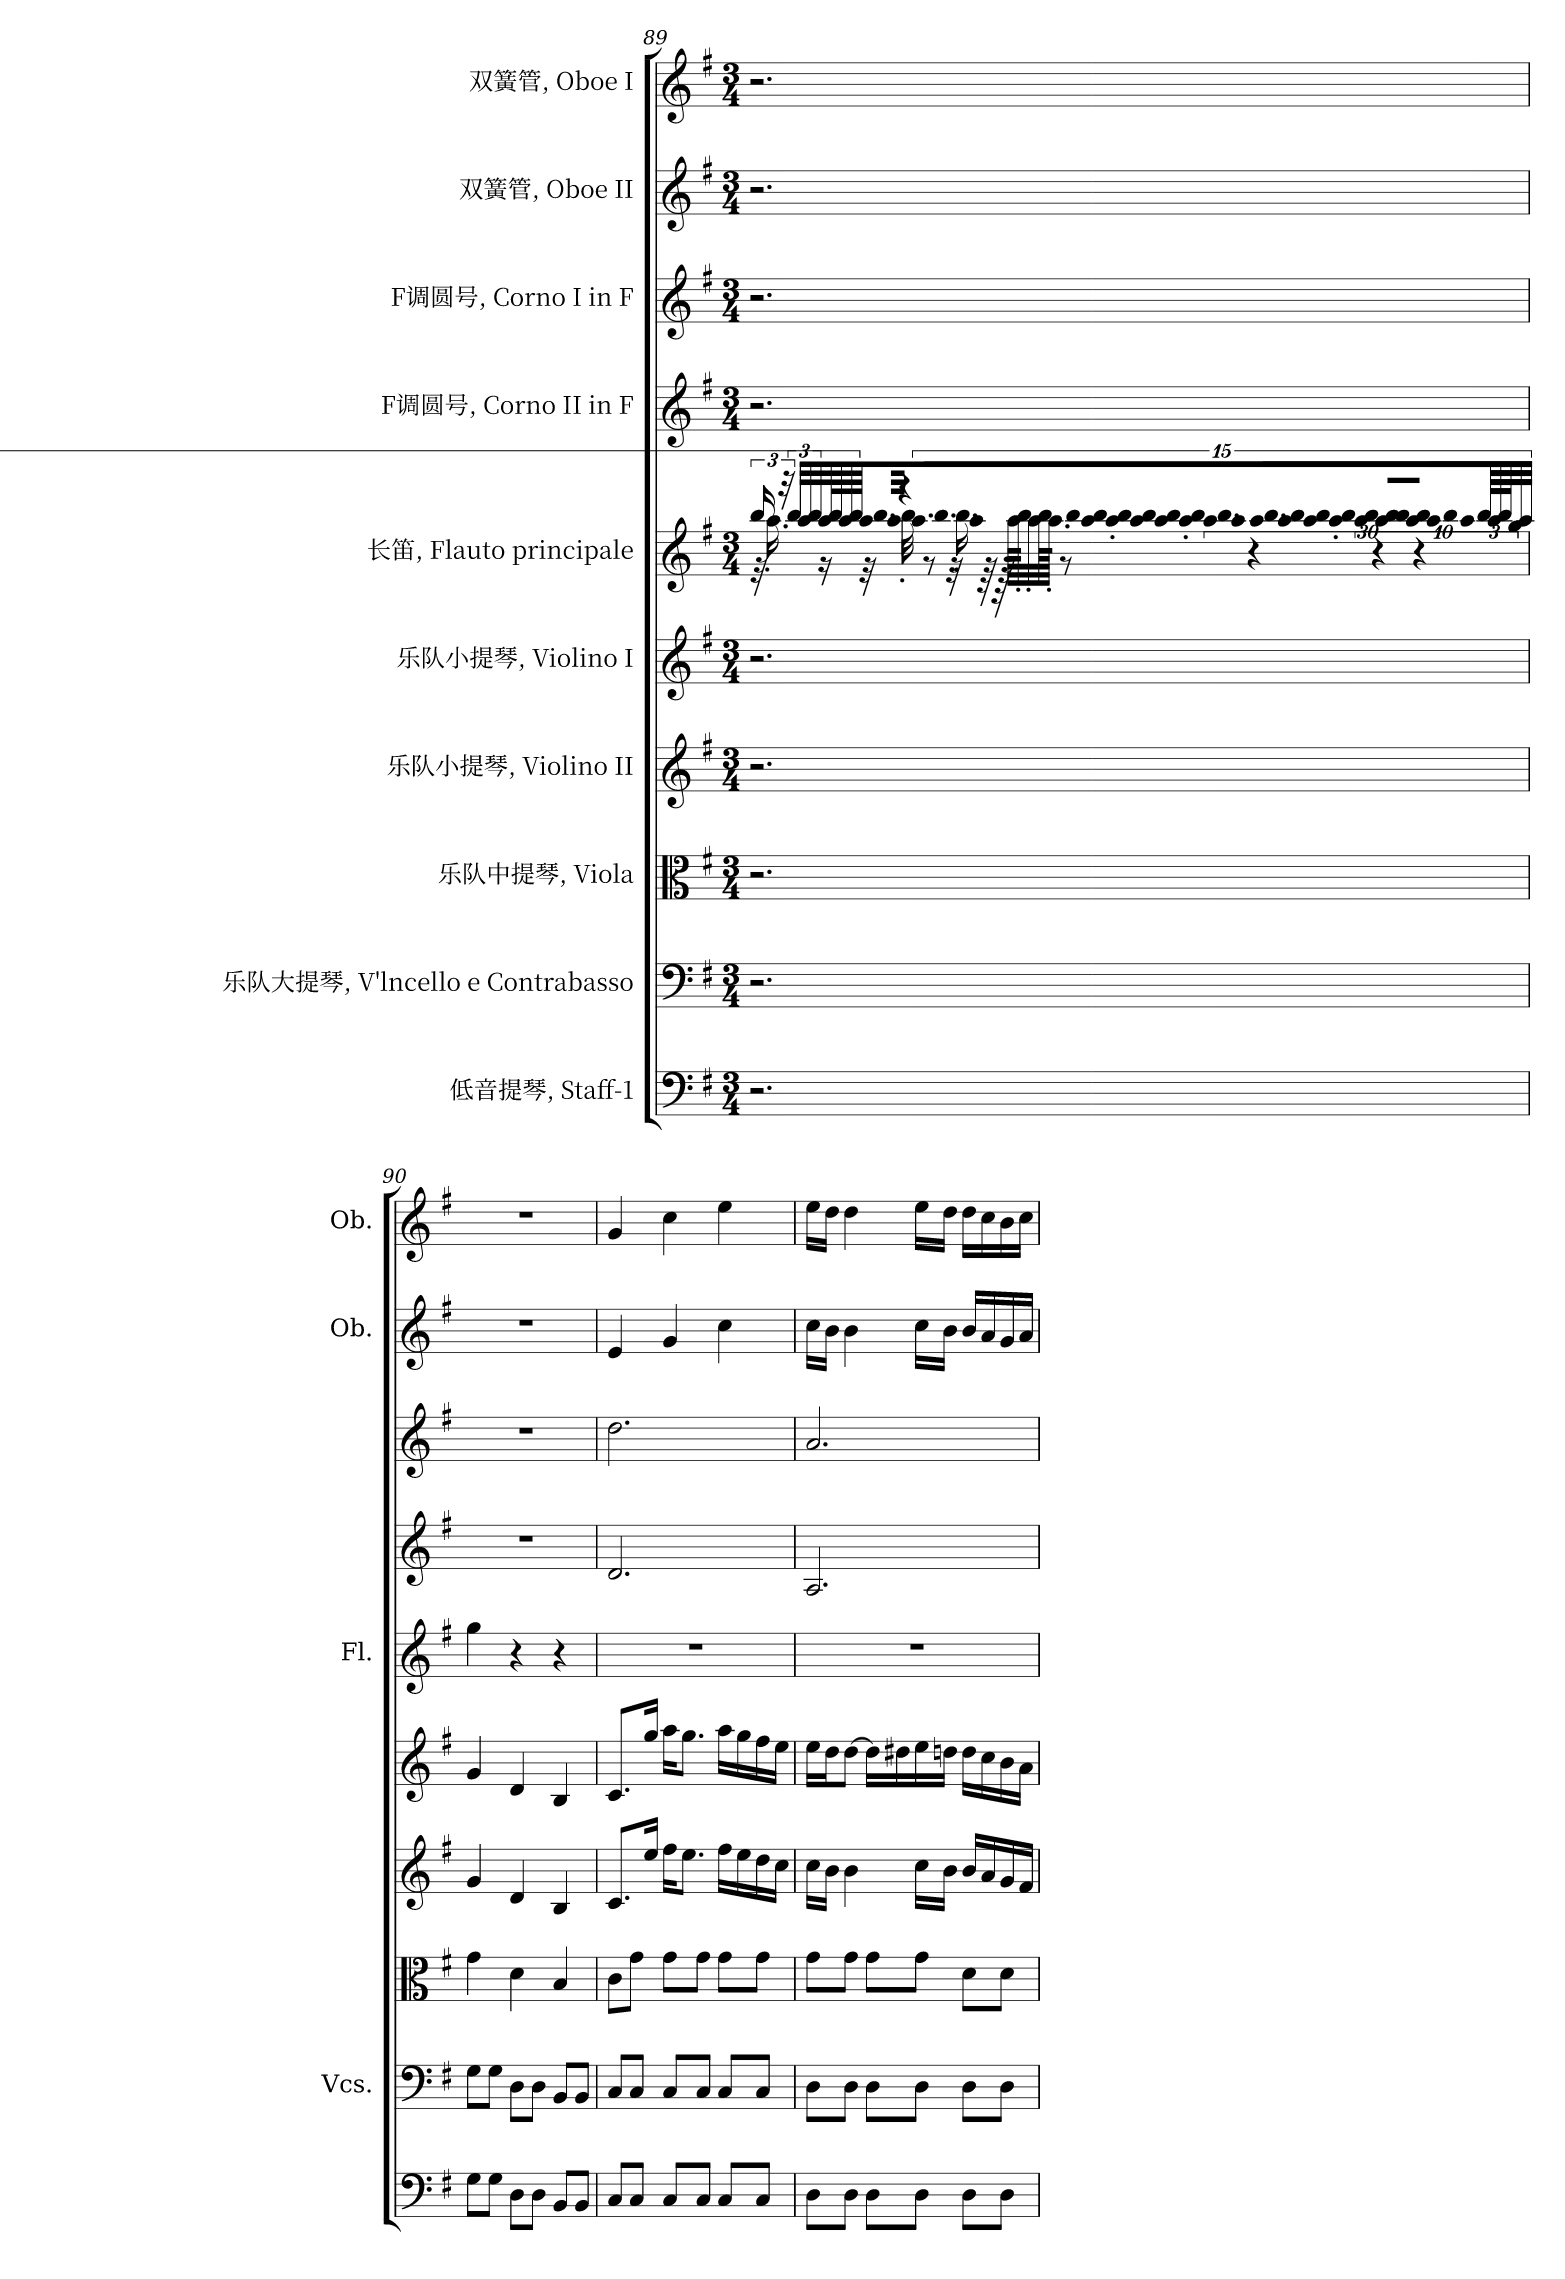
**kern	**kern	**kern	**kern	**kern	**kern	**kern	**kern	**kern	**kern
*part10	*part9	*part8	*part7	*part6	*part5	*part4	*part3	*part2	*part1
*staff10	*staff9	*staff8	*staff7	*staff6	*staff5	*staff4	*staff3	*staff2	*staff1
*I"低音提琴, Staff-1	*I"乐队大提琴, V'lncello e Contrabasso	*I"乐队中提琴, Viola	*I"乐队小提琴, Violino II	*I"乐队小提琴, Violino I	*I"长笛, Flauto principale	*I"F调圆号, Corno II in F	*I"F调圆号, Corno I in F	*I"双簧管, Oboe II	*I"双簧管, Oboe I
*	*I'Vcs.	*	*	*	*I'Fl.	*	*	*I'Ob.	*I'Ob.
!!LO:PB:g=z
*clefF4	*clefF4	*clefC3	*clefG2	*clefG2	*clefG2	*clefG2	*clefG2	*clefG2	*clefG2
*ITrd7c12	*	*	*	*	*	*ITrd4c7	*ITrd4c7	*	*
*k[f#]	*k[f#]	*k[f#]	*k[f#]	*k[f#]	*k[f#]	*k[]	*k[]	*k[f#]	*k[f#]
*M3/4	*M3/4	*M3/4	*M3/4	*M3/4	*M3/4	*M3/4	*M3/4	*M3/4	*M3/4
*MM40	*MM40	*MM40	*MM40	*MM40	*MM40	*MM40	*MM40	*MM40	*MM40
=89	=89	=89	=89	=89	=89	=89	=89	=89	=89
*	*	*	*	*	*^	*	*	*	*
2.r	2.r	2.r	2.r	2.r	24bb/	32r	2.r	2.r	2.r	2.r
.	.	.	.	.	.	16.aa'\	.	.	.	.
.	.	.	.	.	48r	.	.	.	.	.
.	.	.	.	.	48bb/LLL	.	.	.	.	.
.	.	.	.	.	48aa/	.	.	.	.	.
.	.	.	.	.	48bb/	.	.	.	.	.
.	.	.	.	.	64aa/L	16r	.	.	.	.
.	.	.	.	.	64bb/	.	.	.	.	.
.	.	.	.	.	64aa/	.	.	.	.	.
.	.	.	.	.	64bb/	.	.	.	.	.
!	!	!	!	!	!LO:N:vis=256.	!	!	!	!	!
.	.	.	.	.	1920%17aa/L	32r	.	.	.	.
!	!	!	!	!	!LO:N:vis=256.	!	!	!	!	!
.	.	.	.	.	1920%17bb/	.	.	.	.	.
!	!	!	!	!	!LO:N:vis=256.	!	!	!	!	!
.	.	.	.	.	1920%17aa/JJJJJ	.	.	.	.	.
!	!	!	!	!	!LO:N:vis=64	!	!	!	!	!
.	.	.	.	.	960%17r	.	.	.	.	.
.	.	.	.	.	.	32bb'\	.	.	.	.
.	.	.	.	.	1920ryy	.	.	.	.	.
!	!	!	!	!	!LO:N:vis=256.	!	!	!	!	!
.	.	.	.	.	1920%17aa/LLLLL	.	.	.	.	.
!	!	!	!	!	!LO:N:vis=256.	!	!	!	!	!
.	.	.	.	.	1920%17bb/	.	.	.	.	.
.	.	.	.	.	128aa/J	8r	.	.	.	.
.	.	.	.	.	64bb/	.	.	.	.	.
.	.	.	.	.	128aa/L	.	.	.	.	.
.	.	.	.	.	128bb/J	.	.	.	.	.
.	.	.	.	.	64aa'/	.	.	.	.	.
.	.	.	.	.	128bb/L	.	.	.	.	.
.	.	.	.	.	128aa/J	.	.	.	.	.
.	.	.	.	.	64bb/	.	.	.	.	.
.	.	.	.	.	128aa/L	.	.	.	.	.
.	.	.	.	.	128bb/J	.	.	.	.	.
.	.	.	.	.	64aa'/	.	.	.	.	.
.	.	.	.	.	128bb/L	.	.	.	.	.
!	!	!	!	!	!LO:N:vis=256.	!	!	!	!	!
.	.	.	.	.	1920%17aa/	32r	.	.	.	.
!	!	!	!	!	!LO:N:vis=256.	!	!	!	!	!
.	.	.	.	.	1920%17bb/J	.	.	.	.	.
!	!	!	!	!	!LO:N:vis=256%9	!	!	!	!	!
.	.	.	.	.	960%17aa/JJJJ	.	.	.	.	.
.	.	.	.	.	.	16.bb'\	.	.	.	.
.	.	.	.	.	1920ryy	.	.	.	.	.
!	!	!	!	!	!LO:N:vis=128	!	!	!	!	!
.	.	.	.	.	1920%17r	.	.	.	.	.
!	!	!	!	!	!LO:N:vis=256.	!	!	!	!	!
.	.	.	.	.	1920%17aa/LLLLL	.	.	.	.	.
!	!	!	!	!	!LO:N:vis=256.	!	!	!	!	!
.	.	.	.	.	1920%17bb/	.	.	.	.	.
.	.	.	.	.	128aa/J	.	.	.	.	.
.	.	.	.	.	64bb/	.	.	.	.	.
.	.	.	.	.	128aa/L	.	.	.	.	.
.	.	.	.	.	128bb/J	.	.	.	.	.
.	.	.	.	.	64aa'/	.	.	.	.	.
.	.	.	.	.	128bb/K	.	.	.	.	.
!	!	!	!	!	!LO:N:vis=64	!	!	!	!	!
.	.	.	.	.	640%9aa/	64r	.	.	.	.
!	!	!	!	!	!LO:N:vis=64	!	!	!	!	!
.	.	.	.	.	640%9bb/JJJJ	.	.	.	.	.
.	.	.	.	.	.	128r	.	.	.	.
.	.	.	.	.	.	128aa\KKLLL	.	.	.	.
!	!	!	!	!	!LO:N:vis=64	!	!	!	!	!
.	.	.	.	.	640%9r	.	.	.	.	.
.	.	.	.	.	.	32bb'\	.	.	.	.
!	!	!	!	!	!LO:N:vis=64	!	!	!	!	!
.	.	.	.	.	640%9aa/LLLL	.	.	.	.	.
!	!	!	!	!	!LO:N:vis=64	!	!	!	!	!
.	.	.	.	.	640%9bb/	.	.	.	.	.
.	.	.	.	.	.	32aa'\	.	.	.	.
!	!	!	!	!	!LO:N:vis=64	!	!	!	!	!
.	.	.	.	.	640%9bb/	.	.	.	.	.
!	!	!	!	!	!LO:N:vis=64	!	!	!	!	!
.	.	.	.	.	640%9aa/JJJJ	.	.	.	.	.
.	.	.	.	.	.	128bb\KL	.	.	.	.
!	!	!	!	!	!LO:N:vis=64	!	!	!	!	!
.	.	.	.	.	640%9r	.	.	.	.	.
.	.	.	.	.	.	64.aa'\JJJJ	.	.	.	.
!	!	!	!	!	!LO:N:vis=64	!	!	!	!	!
.	.	.	.	.	640%9bb/LLLL	.	.	.	.	.
.	.	.	.	.	.	8r	.	.	.	.
.	.	.	.	.	128aa/K	.	.	.	.	.
.	.	.	.	.	64bb/	.	.	.	.	.
.	.	.	.	.	128aa/K	.	.	.	.	.
*	*	*	*	*	*Xbrackettup	*	*	*	*	*
.	.	.	.	.	96bb/	.	.	.	.	.
.	.	.	.	.	96aa/	.	.	.	.	.
.	.	.	.	.	96bb/J	.	.	.	.	.
.	.	.	.	.	32gg/	.	.	.	.	.
.	.	.	.	.	32aa/JJJ	.	.	.	.	.
640ryy	640ryy	640ryy	640ryy	640ryy	.	640ryy	640ryy	640ryy	640ryy	640ryy
*	*	*	*	*	*v	*v	*	*	*	*
!!LO:PB:g=z
=90	=90	=90	=90	=90	=90	=90	=90	=90	=90
8GG\L	8G\L	4g\	4g/	4g/	4gg\	2.r	2.r	2.r	2.r
8GG\J	8G\J	.	.	.	.	.	.	.	.
8DD\L	8D\L	4d\	4d/	4d/	4r	.	.	.	.
8DD\J	8D\J	.	.	.	.	.	.	.	.
8BBB/L	8BB/L	4B/	4B/	4B/	4r	.	.	.	.
8BBB/J	8BB/J	.	.	.	.	.	.	.	.
=91	=91	=91	=91	=91	=91	=91	=91	=91	=91
8CC/L	8C/L	8c\L	8.c/L	8.c/L	2.r	2.G/	2.g\	4e/	4g/
8CC/J	8C/J	8g\J	.	.	.	.	.	.	.
.	.	.	16ee/Jk	16gg/Jk	.	.	.	.	.
8CC/L	8C/L	8g\L	16ff#\KL	16aa\KL	.	.	.	4g/	4cc\
.	.	.	8.ee\J	8.gg\J	.	.	.	.	.
8CC/J	8C/J	8g\J	.	.	.	.	.	.	.
8CC/L	8C/L	8g\L	16ff#\LL	16aa\LL	.	.	.	4cc\	4ee\
.	.	.	16ee\	16gg\	.	.	.	.	.
8CC/J	8C/J	8g\J	16dd\	16ff#\	.	.	.	.	.
.	.	.	16cc\JJ	16ee\JJ	.	.	.	.	.
=92	=92	=92	=92	=92	=92	=92	=92	=92	=92
8DD\L	8D\L	8g\L	16cc\LL	16ee\LL	2.r	2.D/	2.d/	16cc\LL	16ee\LL
.	.	.	16b\JJ	16dd\J	.	.	.	16b\JJ	16dd\JJ
8DD\J	8D\J	8g\J	4b\	[8dd\J	.	.	.	4b\	4dd\
8DD\L	8D\L	8g\L	.	16dd\LL]	.	.	.	.	.
.	.	.	.	16dd#X\	.	.	.	.	.
8DD\J	8D\J	8g\J	16cc\LL	16ee\	.	.	.	16cc\LL	16ee\LL
.	.	.	16b\JJ	16ddn\JJ	.	.	.	16b\JJ	16dd\JJ
8DD\L	8D\L	8d\L	16b/LL	16dd\LL	.	.	.	16b/LL	16dd\LL
.	.	.	16a/	16cc\	.	.	.	16a/	16cc\
8DD\J	8D\J	8d\J	16g/	16b\	.	.	.	16g/	16b\
.	.	.	16f#/JJ	16a\JJ	.	.	.	16a/JJ	16cc\JJ
=	=	=	=	=	=	=	=	=	=
*-	*-	*-	*-	*-	*-	*-	*-	*-	*-
